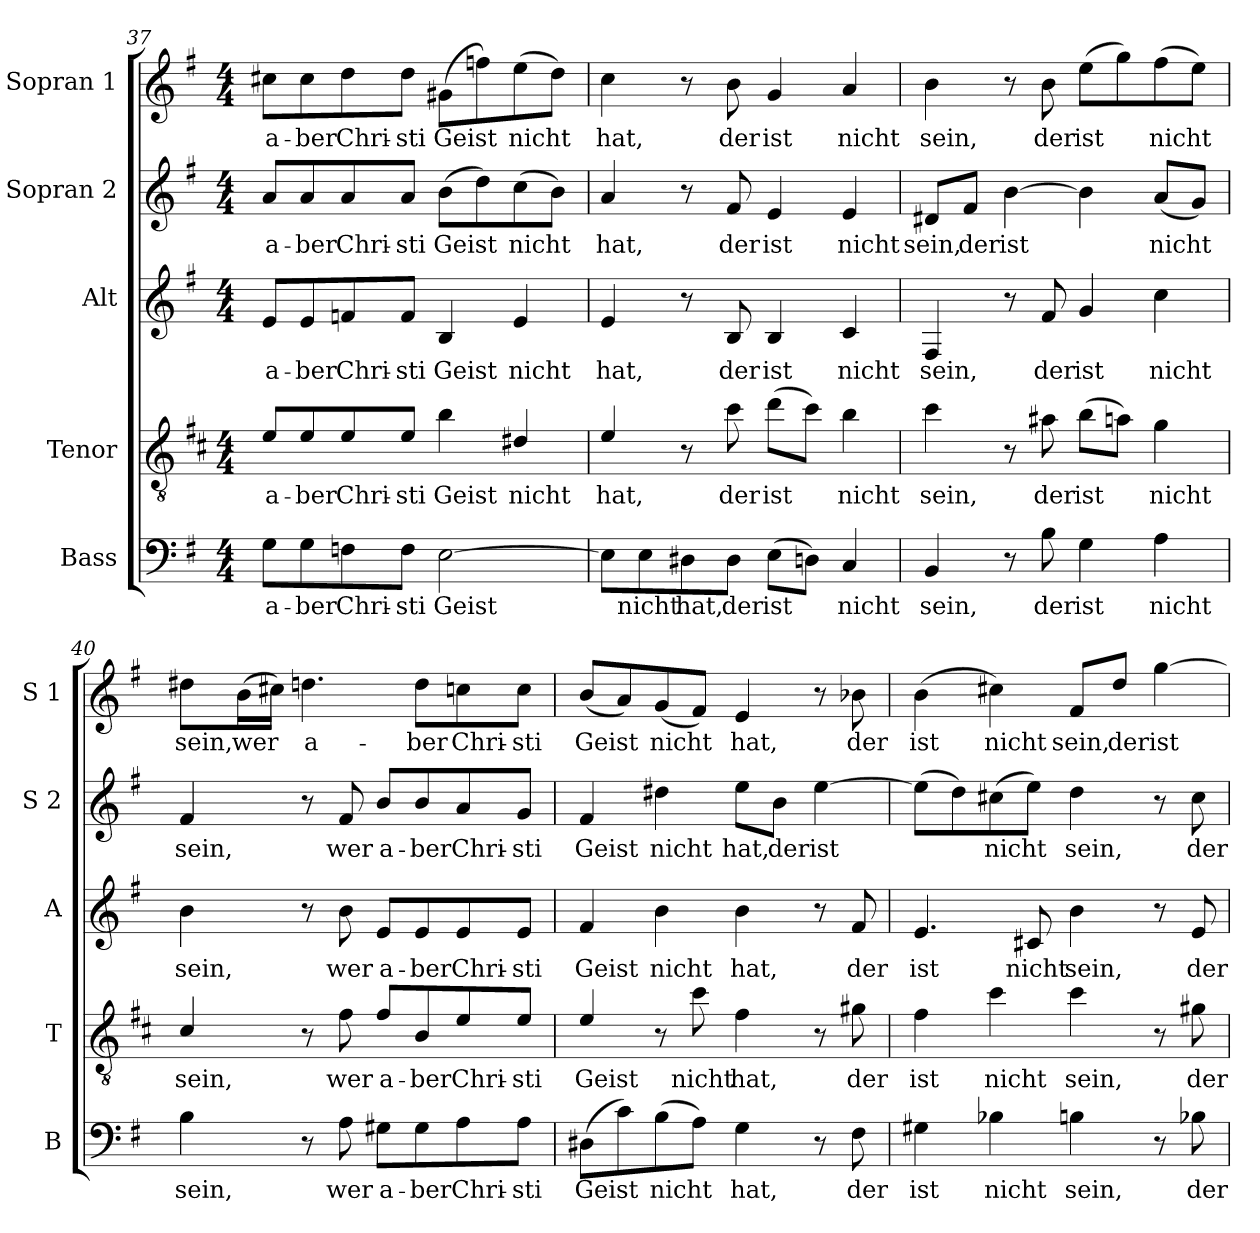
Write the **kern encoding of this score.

**kern	**text	**kern	**text	**kern	**text	**kern	**text	**kern	**text
*part5	*part5	*part4	*part4	*part3	*part3	*part2	*part2	*part1	*part1
*staff5	*staff5	*staff4	*staff4	*staff3	*staff3	*staff2	*staff2	*staff1	*staff1
*I"Bass	*	*I"Tenor	*	*I"Alt	*	*I"Sopran 2	*	*I"Sopran 1	*
*I'B	*	*I'T	*	*I'A	*	*I'S 2	*	*I'S 1	*
*clefF4	*	*clefGv2	*	*clefG2	*	*clefG2	*	*clefG2	*
*	*	*ITrd4c7	*	*	*	*	*	*	*
*k[f#]	*	*k[f#]	*	*k[f#]	*	*k[f#]	*	*k[f#]	*
*M4/4	*	*M4/4	*	*M4/4	*	*M4/4	*	*M4/4	*
=37	=37	=37	=37	=37	=37	=37	=37	=37	=37
!	!LO:LY:b	!	!LO:LY:b	!	!LO:LY:b	!	!LO:LY:b	!	!LO:LY:b
8G\L	a-	8A/L	a-	8e/L	a-	8a/L	a-	8cc#X\L	a-
!	!LO:LY:b	!	!LO:LY:b	!	!LO:LY:b	!	!LO:LY:b	!	!LO:LY:b
8G\	ber	8A/	ber	8e/	ber	8a/	ber	8cc#\	ber
!	!LO:LY:b	!	!LO:LY:b	!	!LO:LY:b	!	!LO:LY:b	!	!LO:LY:b
8Fn\	Chri-	8A/	Chri-	8fn/	Chri-	8a/	Chri-	8dd\	Chri-
!	!LO:LY:b	!	!LO:LY:b	!	!LO:LY:b	!	!LO:LY:b	!	!LO:LY:b
8F\J	sti	8A/J	sti	8f/J	sti	8a/J	sti	8dd\J	sti
!	!LO:LY:b	!	!LO:LY:b	!	!LO:LY:b	!	!LO:LY:b	!	!LO:LY:b
[2E\	Geist	4e\	Geist	4B/	Geist	(8b\L	Geist	(8g#X\L	Geist
.	.	.	.	.	.	8dd\)	.	8ffn\)	.
!	!	!	!LO:LY:b	!	!LO:LY:b	!	!LO:LY:b	!	!LO:LY:b
.	.	4G#X/	nicht	4e/	nicht	(8cc\	nicht	(8ee\	nicht
.	.	.	.	.	.	8b\J)	.	8dd\J)	.
=38	=38	=38	=38	=38	=38	=38	=38	=38	=38
!	!	!	!LO:LY:b	!	!LO:LY:b	!	!LO:LY:b	!	!LO:LY:b
8E\L]	.	4A/	hat,	4e/	hat,	4a/	hat,	4cc\	hat,
!	!LO:LY:b	!	!	!	!	!	!	!	!
8E\	nicht	.	.	.	.	.	.	.	.
!	!LO:LY:b	!	!	!	!	!	!	!	!
8D#X\	hat,	8r	.	8r	.	8r	.	8r	.
!	!LO:LY:b	!	!LO:LY:b	!	!LO:LY:b	!	!LO:LY:b	!	!LO:LY:b
8D#\J	der	8f#\	der	8B/	der	8f#/	der	8b\	der
!	!LO:LY:b	!	!LO:LY:b	!	!LO:LY:b	!	!LO:LY:b	!	!LO:LY:b
(8E\L	ist	(8g\L	ist	4B/	ist	4e/	ist	4g/	ist
8Dn\J)	.	8f#\J)	.	.	.	.	.	.	.
!	!LO:LY:b	!	!LO:LY:b	!	!LO:LY:b	!	!LO:LY:b	!	!LO:LY:b
4C/	nicht	4e\	nicht	4c/	nicht	4e/	nicht	4a/	nicht
=39	=39	=39	=39	=39	=39	=39	=39	=39	=39
!	!LO:LY:b	!	!LO:LY:b	!	!LO:LY:b	!	!LO:LY:b	!	!LO:LY:b
4BB/	sein,	4f#\	sein,	4F#/	sein,	8d#X/L	sein,	4b\	sein,
!	!	!	!	!	!	!	!LO:LY:b	!	!
.	.	.	.	.	.	8f#/J	der	.	.
!	!	!	!	!	!	!	!LO:LY:b	!	!
8r	.	8r	.	8r	.	[4b\	ist	8r	.
!	!LO:LY:b	!	!LO:LY:b	!	!LO:LY:b	!	!	!	!LO:LY:b
8B\	der	8d#X\	der	8f#/	der	.	.	8b\	der
!	!LO:LY:b	!	!LO:LY:b	!	!LO:LY:b	!	!	!	!LO:LY:b
4G\	ist	(8e\L	ist	4g/	ist	4b\]	.	(8ee\L	ist
.	.	8dn\J)	.	.	.	.	.	8gg\)	.
!	!LO:LY:b	!	!LO:LY:b	!	!LO:LY:b	!	!LO:LY:b	!	!LO:LY:b
4A\	nicht	4c\	nicht	4cc\	nicht	(8a/L	nicht	(8ff#\	nicht
.	.	.	.	.	.	8g/J)	.	8ee\J)	.
!!LO:LB:g=z
=40	=40	=40	=40	=40	=40	=40	=40	=40	=40
!	!LO:LY:b	!	!LO:LY:b	!	!LO:LY:b	!	!LO:LY:b	!	!LO:LY:b
4B\	sein,	4F#/	sein,	4b\	sein,	4f#/	sein,	8dd#X\L	sein,
!	!	!	!	!	!	!	!	!	!LO:LY:b
.	.	.	.	.	.	.	.	(16b\L	wer
.	.	.	.	.	.	.	.	16cc#X\JJ)	.
!	!	!	!	!	!	!	!	!	!LO:LY:b
8r	.	8r	.	8r	.	8r	.	4.ddn\	a-
!	!LO:LY:b	!	!LO:LY:b	!	!LO:LY:b	!	!LO:LY:b	!	!
8A\	wer	8B\	wer	8b\	wer	8f#/	wer	.	.
!	!LO:LY:b	!	!LO:LY:b	!	!LO:LY:b	!	!LO:LY:b	!	!
8G#X\L	a-	8B/L	a-	8e/L	a-	8b/L	a-	.	.
!	!LO:LY:b	!	!LO:LY:b	!	!LO:LY:b	!	!LO:LY:b	!	!LO:LY:b
8G#\	ber	8E/	ber	8e/	ber	8b/	ber	8dd\L	ber
!	!LO:LY:b	!	!LO:LY:b	!	!LO:LY:b	!	!LO:LY:b	!	!LO:LY:b
8A\	Chri-	8A/	Chri-	8e/	Chri-	8a/	Chri-	8ccn\	Chri-
!	!LO:LY:b	!	!LO:LY:b	!	!LO:LY:b	!	!LO:LY:b	!	!LO:LY:b
8A\J	sti	8A/J	sti	8e/J	sti	8g/J	sti	8cc\J	sti
=41	=41	=41	=41	=41	=41	=41	=41	=41	=41
!	!LO:LY:b	!	!LO:LY:b	!	!LO:LY:b	!	!LO:LY:b	!	!LO:LY:b
(8D#X\L	Geist	4A/	Geist	4f#/	Geist	4f#/	Geist	(8b/L	Geist
8c\)	.	.	.	.	.	.	.	8a/)	.
!	!LO:LY:b	!	!	!	!LO:LY:b	!	!LO:LY:b	!	!LO:LY:b
(8B\	nicht	8r	.	4b\	nicht	4dd#X\	nicht	(8g/	nicht
!	!	!	!LO:LY:b	!	!	!	!	!	!
8A\J)	.	8f#\	nicht	.	.	.	.	8f#/J)	.
!	!LO:LY:b	!	!LO:LY:b	!	!LO:LY:b	!	!LO:LY:b	!	!LO:LY:b
4G\	hat,	4B\	hat,	4b\	hat,	8ee\L	hat,	4e/	hat,
!	!	!	!	!	!	!	!LO:LY:b	!	!
.	.	.	.	.	.	8b\J	der	.	.
!	!	!	!	!	!	!	!LO:LY:b	!	!
8r	.	8r	.	8r	.	[4ee\	ist	8r	.
!	!LO:LY:b	!	!LO:LY:b	!	!LO:LY:b	!	!	!	!LO:LY:b
8F#\	der	8c#X\	der	8f#/	der	.	.	8b-X\	der
=42	=42	=42	=42	=42	=42	=42	=42	=42	=42
!	!LO:LY:b	!	!LO:LY:b	!	!LO:LY:b	!	!	!	!LO:LY:b
4G#X\	ist	4B\	ist	4.e/	ist	(8ee\L]	.	(4b\	ist
.	.	.	.	.	.	8dd\)	.	.	.
!	!LO:LY:b	!	!LO:LY:b	!	!	!	!LO:LY:b	!	!LO:LY:b
4B-X\	nicht	4f#\	nicht	.	.	(8cc#X\	nicht	4cc#X\)	nicht
!	!	!	!	!	!LO:LY:b	!	!	!	!
.	.	.	.	8c#X/	nicht	8ee\J)	.	.	.
!	!LO:LY:b	!	!LO:LY:b	!	!LO:LY:b	!	!LO:LY:b	!	!LO:LY:b
4Bn\	sein,	4f#\	sein,	4b\	sein,	4dd\	sein,	8f#/L	sein,
!	!	!	!	!	!	!	!	!	!LO:LY:b
.	.	.	.	.	.	.	.	8dd/J	der
!	!	!	!	!	!	!	!	!	!LO:LY:b
8r	.	8r	.	8r	.	8r	.	[4gg\	ist
!	!LO:LY:b	!	!LO:LY:b	!	!LO:LY:b	!	!LO:LY:b	!	!
8B-X\	der	8c#X\	der	8e/	der	8cc#\	der	.	.
=	=	=	=	=	=	=	=	=	=
*-	*-	*-	*-	*-	*-	*-	*-	*-	*-
